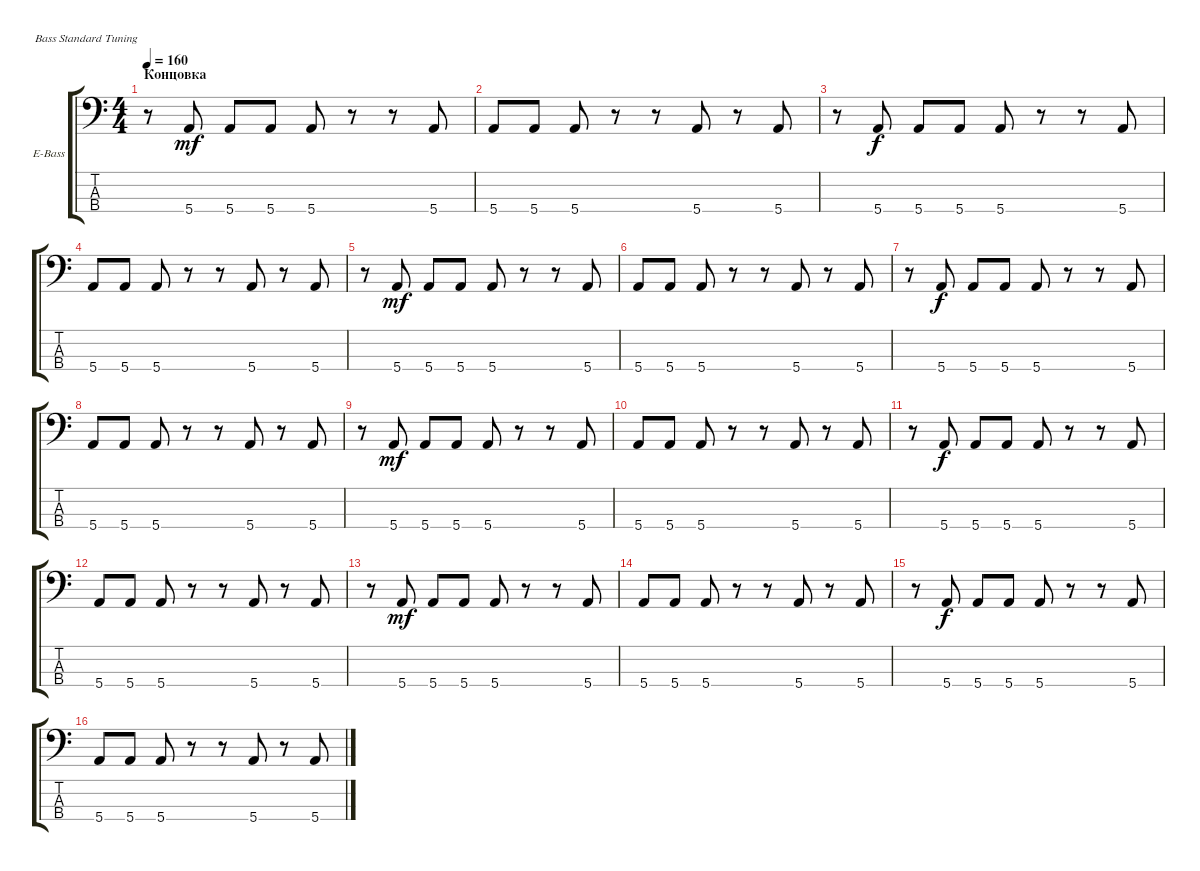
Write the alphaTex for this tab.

\defaultSystemsLayout 4
\bracketExtendMode groupsimilarinstruments
\firstSystemTrackNameOrientation horizontal
\otherSystemsTrackNameOrientation horizontal
\track ("Electric Bass" "E-Bass") {instrument electricbassfinger}
\staff {score tabs}
\tuning (G2 D2 A1 E1)
\ts (4 4)
\section ("" "Концовка")
\tempo 160
\clef f4
\ks c
r.8{dy f} 5.4.8{dy mf} 5.4.8 5.4.8 5.4.8 r.8 r.8 5.4.8 |
5.4.8 5.4.8 5.4.8 r.8 r.8 5.4.8 r.8 5.4.8 |
r.8 5.4.8{dy f} 5.4.8 5.4.8 5.4.8 r.8 r.8 5.4.8 |
5.4.8 5.4.8 5.4.8 r.8 r.8 5.4.8 r.8 5.4.8 |
r.8 5.4.8{dy mf} 5.4.8 5.4.8 5.4.8 r.8 r.8 5.4.8 |
5.4.8 5.4.8 5.4.8 r.8 r.8 5.4.8 r.8 5.4.8 |
r.8 5.4.8{dy f} 5.4.8 5.4.8 5.4.8 r.8 r.8 5.4.8 |
5.4.8 5.4.8 5.4.8 r.8 r.8 5.4.8 r.8 5.4.8 |
r.8 5.4.8{dy mf} 5.4.8 5.4.8 5.4.8 r.8 r.8 5.4.8 |
5.4.8 5.4.8 5.4.8 r.8 r.8 5.4.8 r.8 5.4.8 |
r.8 5.4.8{dy f} 5.4.8 5.4.8 5.4.8 r.8 r.8 5.4.8 |
5.4.8 5.4.8 5.4.8 r.8 r.8 5.4.8 r.8 5.4.8 |
r.8 5.4.8{dy mf} 5.4.8 5.4.8 5.4.8 r.8 r.8 5.4.8 |
5.4.8 5.4.8 5.4.8 r.8 r.8 5.4.8 r.8 5.4.8 |
r.8 5.4.8{dy f} 5.4.8 5.4.8 5.4.8 r.8 r.8 5.4.8 |
5.4.8 5.4.8 5.4.8 r.8 r.8 5.4.8 r.8 5.4.8
